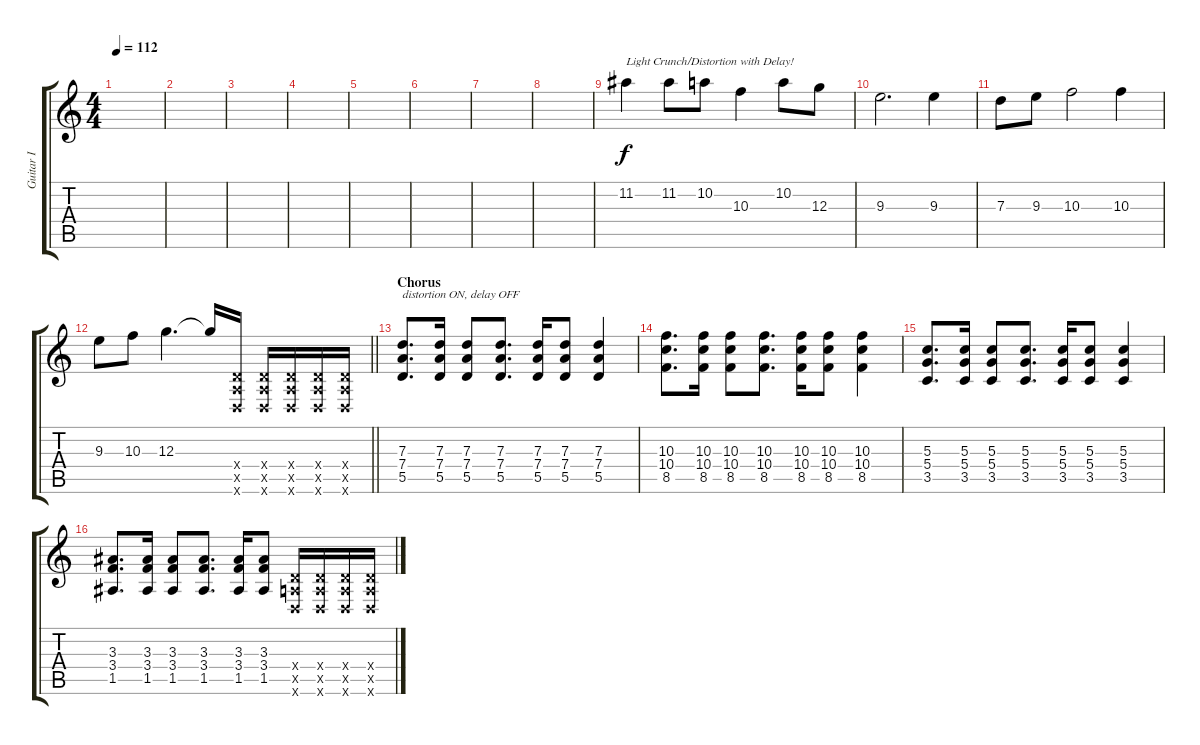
\track ("Guitar I" "Guitar I") {instrument distortionguitar}
\staff {score tabs}
\tuning (E4 B3 G3 D3 A2 D2) {hide}
\ts (4 4)
\tempo 112
\clef g2
\ks c
|
|
|
|
|
|
|
|
11.2.4{txt "Light Crunch/Distortion with Delay!" instrument electricguitarclean} 11.2.8 10.2.8 10.3.4 10.2.8 12.3.8 |
9.3.2{d} 9.3.4 |
7.3.8 9.3.8 10.3.2 10.3.4 |
\barLineRight lightlight
9.3.8 10.3.8 12.3.4{d} 12.3{t}.16 (0.4{x} 0.5{x} 0.6{x}).16{instrument overdrivenguitar} (0.4{x} 0.5{x} 0.6{x}).16 (0.4{x} 0.5{x} 0.6{x}).16 (0.4{x} 0.5{x} 0.6{x}).16 (0.4{x} 0.5{x} 0.6{x}).16 |
\section ("" "Chorus")
(7.3 7.4 5.5).8{d txt "distortion ON, delay OFF"} (7.3 7.4 5.5).16 (7.3 7.4 5.5).8 (7.3 7.4 5.5).8{d} (7.3 7.4 5.5).16 (7.3 7.4 5.5).8 (7.3 7.4 5.5).4 |
(10.3 10.4 8.5).8{d} (10.3 10.4 8.5).16 (10.3 10.4 8.5).8 (10.3 10.4 8.5).8{d} (10.3 10.4 8.5).16 (10.3 10.4 8.5).8 (10.3 10.4 8.5).4 |
(5.3 5.4 3.5).8{d} (5.3 5.4 3.5).16 (5.3 5.4 3.5).8 (5.3 5.4 3.5).8{d} (5.3 5.4 3.5).16 (5.3 5.4 3.5).8 (5.3 5.4 3.5).4 |
(3.3 3.4 1.5).8{d} (3.3 3.4 1.5).16 (3.3 3.4 1.5).8 (3.3 3.4 1.5).8{d} (3.3 3.4 1.5).16 (3.3 3.4 1.5).8 (0.4{x} 0.5{x} 0.6{x}).16 (0.4{x} 0.5{x} 0.6{x}).16 (0.4{x} 0.5{x} 0.6{x}).16 (0.4{x} 0.5{x} 0.6{x}).16
